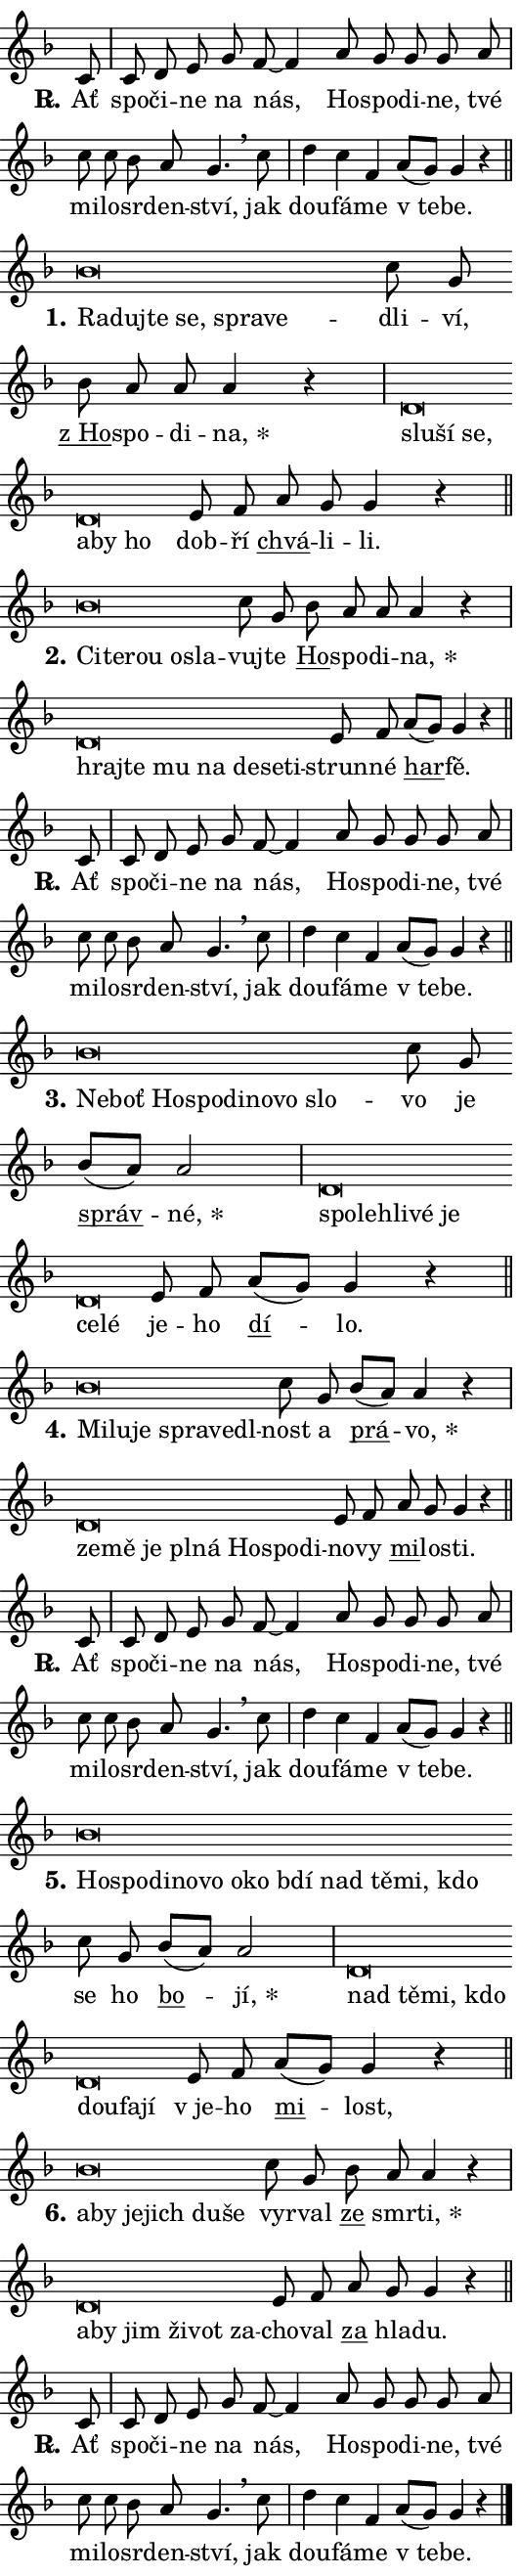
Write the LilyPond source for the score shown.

\version "2.24.0"
\header { tagline = "" }
\paper {
  indent = 0\cm
  top-margin = 0\cm
  right-margin = 0.13\cm % to fit lyric hyphens
  bottom-margin = 0\cm
  left-margin = 0\cm
  paper-width = 9\cm
  page-breaking = #ly:one-page-breaking
  system-system-spacing.basic-distance = #11
  score-system-spacing.basic-distance = #11
  ragged-last = ##f
}


%% Author: Thomas Morley
%% https://lists.gnu.org/archive/html/lilypond-user/2020-05/msg00002.html
#(define (line-position grob)
"Returns position of @var[grob} in current system:
   @code{'start}, if at first time-step
   @code{'end}, if at last time-step
   @code{'middle} otherwise
"
  (let* ((col (ly:item-get-column grob))
         (ln (ly:grob-object col 'left-neighbor))
         (rn (ly:grob-object col 'right-neighbor))
         (col-to-check-left (if (ly:grob? ln) ln col))
         (col-to-check-right (if (ly:grob? rn) rn col))
         (break-dir-left
           (and
             (ly:grob-property col-to-check-left 'non-musical #f)
             (ly:item-break-dir col-to-check-left)))
         (break-dir-right
           (and
             (ly:grob-property col-to-check-right 'non-musical #f)
             (ly:item-break-dir col-to-check-right))))
        (cond ((eqv? 1 break-dir-left) 'start)
              ((eqv? -1 break-dir-right) 'end)
              (else 'middle))))

#(define (tranparent-at-line-position vctor)
  (lambda (grob)
  "Relying on @code{line-position} select the relevant enry from @var{vctor}.
Used to determine transparency,"
    (case (line-position grob)
      ((end) (not (vector-ref vctor 0)))
      ((middle) (not (vector-ref vctor 1)))
      ((start) (not (vector-ref vctor 2))))))

noteHeadBreakVisibility =
#(define-music-function (break-visibility)(vector?)
"Makes @code{NoteHead}s transparent relying on @var{break-visibility}"
#{
  \override NoteHead.transparent =
    #(tranparent-at-line-position break-visibility)
#})

#(define delete-ledgers-for-transparent-note-heads
  (lambda (grob)
    "Reads whether a @code{NoteHead} is transparent.
If so this @code{NoteHead} is removed from @code{'note-heads} from
@var{grob}, which is supposed to be @code{LedgerLineSpanner}.
As a result ledgers are not printed for this @code{NoteHead}"
    (let* ((nhds-array (ly:grob-object grob 'note-heads))
           (nhds-list
             (if (ly:grob-array? nhds-array)
                 (ly:grob-array->list nhds-array)
                 '()))
           ;; Relies on the transparent-property being done before
           ;; Staff.LedgerLineSpanner.after-line-breaking is executed.
           ;; This is fragile ...
           (to-keep
             (remove
               (lambda (nhd)
                 (ly:grob-property nhd 'transparent #f))
               nhds-list)))
      ;; TODO find a better method to iterate over grob-arrays, similiar
      ;; to filter/remove etc for lists
      ;; For now rebuilt from scratch
      (set! (ly:grob-object grob 'note-heads)  '())
      (for-each
        (lambda (nhd)
          (ly:pointer-group-interface::add-grob grob 'note-heads nhd))
        to-keep))))

squashNotes = {
  \override NoteHead.X-extent = #'(-0.2 . 0.2)
  \override NoteHead.Y-extent = #'(-0.75 . 0)
  \override NoteHead.stencil =
    #(lambda (grob)
       (let ((pos (ly:grob-property grob 'staff-position)))
         (begin
           (if (< pos -7) (display "ERROR: Lower brevis then expected\n") (display ""))
           (if (<= pos -6) ly:text-interface::print ly:note-head::print))))
}
unSquashNotes = {
  \revert NoteHead.X-extent
  \revert NoteHead.Y-extent
  \revert NoteHead.stencil
}

hideNotes = \noteHeadBreakVisibility #begin-of-line-visible
unHideNotes = \noteHeadBreakVisibility #all-visible

% work-around for resetting accidentals
% https://lilypond.org/doc/v2.23/Documentation/notation/displaying-rhythms#unmetered-music
cadenzaMeasure = {
  \cadenzaOff
  \partial 1024 s1024
  \cadenzaOn
}

#(define-markup-command (accent layout props text) (markup?)
  "Underline accented syllable"
  (interpret-markup layout props
    #{\markup \override #'(offset . 4.3) \underline { #text }#}))

responsum = \markup \concat {
  "R" \hspace #-1.05 \path #0.1 #'((moveto 0 0.07) (lineto 0.9 0.8)) \hspace #0.05 "."
}

spaceSize = #0.6828661417322834 % exact space size for TeX Gyre Schola

\layout {
  \context {
    \Staff
    \remove "Time_signature_engraver"
    \override LedgerLineSpanner.after-line-breaking = #delete-ledgers-for-transparent-note-heads
  }
  \context {
    \Lyrics {
      \override LyricSpace.minimum-distance = \spaceSize
      \override LyricText.font-name = #"TeX Gyre Schola"
      \override LyricText.font-size = 1
      \override StanzaNumber.font-name = #"TeX Gyre Schola Bold"
      \override StanzaNumber.font-size = 1
    }
  }
  \context {
    \Score 
    \override NoteHead.text =
      #(lambda (grob) 
        (let ((pos (ly:grob-property grob 'staff-position)))
          #{\markup {
            \combine
              \halign #-0.55 \raise #(if (= pos -6) 0 0.5) \override #'(thickness . 2) \draw-line #'(3.2 . 0)
              \musicglyph "noteheads.sM1"
          }#}))
  }
}

% magnetic-lyrics.ily
%
%   written by
%     Jean Abou Samra <jean@abou-samra.fr>
%     Werner Lemberg <wl@gnu.org>
%
%   adapted by
%     Jiri Hon <jiri.hon@gmail.com>
%
% Version 2022-Apr-15

% https://www.mail-archive.com/lilypond-user@gnu.org/msg149350.html

#(define (Left_hyphen_pointer_engraver context)
   "Collect syllable-hyphen-syllable occurrences in lyrics and store
them in properties.  This engraver only looks to the left.  For
example, if the lyrics input is @code{foo -- bar}, it does the
following.

@itemize @bullet
@item
Set the @code{text} property of the @code{LyricHyphen} grob between
@q{foo} and @q{bar} to @code{foo}.

@item
Set the @code{left-hyphen} property of the @code{LyricText} grob with
text @q{foo} to the @code{LyricHyphen} grob between @q{foo} and
@q{bar}.
@end itemize

Use this auxiliary engraver in combination with the
@code{lyric-@/text::@/apply-@/magnetic-@/offset!} hook."
   (let ((hyphen #f)
         (text #f))
     (make-engraver
      (acknowledgers
       ((lyric-syllable-interface engraver grob source-engraver)
        (set! text grob)))
      (end-acknowledgers
       ((lyric-hyphen-interface engraver grob source-engraver)
        ;(when (not (grob::has-interface grob 'lyric-space-interface))
          (set! hyphen grob)));)
      ((stop-translation-timestep engraver)
       (when (and text hyphen)
         (ly:grob-set-object! text 'left-hyphen hyphen))
       (set! text #f)
       (set! hyphen #f)))))

#(define (lyric-text::apply-magnetic-offset! grob)
   "If the space between two syllables is less than the value in
property @code{LyricText@/.details@/.squash-threshold}, move the right
syllable to the left so that it gets concatenated with the left
syllable.

Use this function as a hook for
@code{LyricText@/.after-@/line-@/breaking} if the
@code{Left_@/hyphen_@/pointer_@/engraver} is active."
   (let ((hyphen (ly:grob-object grob 'left-hyphen #f)))
     (when hyphen
       (let ((left-text (ly:spanner-bound hyphen LEFT)))
         (when (grob::has-interface left-text 'lyric-syllable-interface)
           (let* ((common (ly:grob-common-refpoint grob left-text X))
                  (this-x-ext (ly:grob-extent grob common X))
                  (left-x-ext
                   (begin
                     ;; Trigger magnetism for left-text.
                     (ly:grob-property left-text 'after-line-breaking)
                     (ly:grob-extent left-text common X)))
                  ;; `delta` is the gap width between two syllables.
                  (delta (- (interval-start this-x-ext)
                            (interval-end left-x-ext)))
                  (details (ly:grob-property grob 'details))
                  (threshold (assoc-get 'squash-threshold details 0.2)))
             (when (< delta threshold)
               (let* (;; We have to manipulate the input text so that
                      ;; ligatures crossing syllable boundaries are not
                      ;; disabled.  For languages based on the Latin
                      ;; script this is essentially a beautification.
                      ;; However, for non-Western scripts it can be a
                      ;; necessity.
                      (lt (ly:grob-property left-text 'text))
                      (rt (ly:grob-property grob 'text))
                      (is-space (grob::has-interface hyphen 'lyric-space-interface))
                      (space (if is-space " " ""))
                      (extra-delta (if is-space spaceSize 0))
                      ;; Append new syllable.
                      (ltrt-space (if (and (string? lt) (string? rt))
                                (string-append lt space rt)
                                (make-concat-markup (list lt space rt))))
                      ;; Right-align `ltrt` to the right side.
                      (ltrt-space-markup (grob-interpret-markup
                               grob
                               (make-translate-markup
                                (cons (interval-length this-x-ext) 0)
                                (make-right-align-markup ltrt-space)))))
                 (begin
                   ;; Don't print `left-text`.
                   (ly:grob-set-property! left-text 'stencil #f)
                   ;; Set text and stencil (which holds all collected
                   ;; syllables so far) and shift it to the left.
                   (ly:grob-set-property! grob 'text ltrt-space)
                   (ly:grob-set-property! grob 'stencil ltrt-space-markup)
                   (ly:grob-translate-axis! grob (- (- delta extra-delta)) X))))))))))


#(define (lyric-hyphen::displace-bounds-first grob)
   ;; Make very sure this callback isn't triggered too early.
   (let ((left (ly:spanner-bound grob LEFT))
         (right (ly:spanner-bound grob RIGHT)))
     (ly:grob-property left 'after-line-breaking)
     (ly:grob-property right 'after-line-breaking)
     (ly:lyric-hyphen::print grob)))

squashThreshold = #0.4

\layout {
  \context {
    \Lyrics
    \consists #Left_hyphen_pointer_engraver
    \override LyricText.after-line-breaking =
      #lyric-text::apply-magnetic-offset!
    \override LyricHyphen.stencil = #lyric-hyphen::displace-bounds-first
    \override LyricText.details.squash-threshold = \squashThreshold
    \override LyricHyphen.minimum-distance = 0
    \override LyricHyphen.minimum-length = \squashThreshold
  }
}

squashText = \override LyricText.details.squash-threshold = 9999
unSquashText = \override LyricText.details.squash-threshold = \squashThreshold

leftText = \override LyricText.self-alignment-X = #LEFT
unLeftText = \revert LyricText.self-alignment-X

starOffset = #(lambda (grob) 
                (let ((x_offset (ly:self-alignment-interface::aligned-on-x-parent grob)))
                  (if (= x_offset 0) 0 (+ x_offset 1.2))))

star = #(define-music-function (syllable)(string?)
"Append star separator at the end of a syllable"
#{
  \once \override LyricText.X-offset = #starOffset
  \lyricmode { \markup {
    #syllable
    \override #'((font-name . "TeX Gyre Schola Bold")) \hspace #0.2 \lower #0.65 \larger "*"
  } }
#})

starAccent = #(define-music-function (syllable)(string?)
"Append star separator at the end of a syllable and make accent"
#{
  \once \override LyricText.X-offset = #starOffset
  \lyricmode { \markup {
    \accent #syllable
    \override #'((font-name . "TeX Gyre Schola Bold")) \hspace #0.2 \lower #0.65 \larger "*"
  } }
#})

breath = #(define-music-function (syllable)(string?)
"Append breathing indicator at the end of a syllable"
#{
  \lyricmode { \markup { #syllable "+" } }
#})

optionalBreath = #(define-music-function (syllable)(string?)
"Append optional breathing indicator at the end of a syllable"
#{
  \lyricmode { \markup { #syllable "(+)" } }
#})


\score {
    <<
        \new Voice = "melody" { \cadenzaOn \key f \major \relative { c'8 \cadenzaMeasure \bar "|" c d e \bar "" g f~ f4 \bar "" a8 g \bar "" g g a \cadenzaMeasure \bar "|" c c \bar "" bes a g4. \breathe c8 \cadenzaMeasure \bar "|" d4 c \bar "" f, a8[( g)] g4 r \cadenzaMeasure \bar "||" \break } }
        \new Lyrics \lyricsto "melody" { \lyricmode { \set stanza = \responsum
Ať spo -- či -- ne na nás, Ho -- spo -- di -- ne, tvé mi -- lo -- sr -- den -- ství, jak dou -- fá -- me "v te" -- be. } }
    >>
    \layout {}
}

\score {
    <<
        \new Voice = "melody" { \cadenzaOn \key f \major \relative { \squashNotes bes'\breve*1/16 \hideNotes \breve*1/16 \bar "" \breve*1/16 \bar "" \breve*1/16 \bar "" \breve*1/16 \breve*1/16 \bar "" \unHideNotes \unSquashNotes c8 g \bar "" bes a a a4 r \cadenzaMeasure \bar "|" \squashNotes d,\breve*1/16 \hideNotes \breve*1/16 \bar "" \breve*1/16 \bar "" \breve*1/16 \bar "" \breve*1/16 \breve*1/16 \bar "" \unHideNotes \unSquashNotes e8 f \bar "" a g g4 r \cadenzaMeasure \bar "||" \break } }
        \new Lyrics \lyricsto "melody" { \lyricmode { \set stanza = "1."
\leftText Ra -- \squashText duj -- te se, spra -- ve -- \unLeftText \unSquashText dli -- ví, \markup \accent "z Ho" -- spo -- di -- \star na, \leftText slu -- \squashText ší se, a -- by ho \unLeftText \unSquashText dob -- ří \markup \accent chvá -- li -- li. } }
    >>
    \layout {}
}

\score {
    <<
        \new Voice = "melody" { \cadenzaOn \key f \major \relative { \squashNotes bes'\breve*1/16 \hideNotes \breve*1/16 \bar "" \breve*1/16 \bar "" \breve*1/16 \breve*1/16 \bar "" \unHideNotes \unSquashNotes c8 g \bar "" bes a a a4 r \cadenzaMeasure \bar "|" \squashNotes d,\breve*1/16 \hideNotes \breve*1/16 \bar "" \breve*1/16 \bar "" \breve*1/16 \bar "" \breve*1/16 \bar "" \breve*1/16 \breve*1/16 \bar "" \unHideNotes \unSquashNotes e8 f \bar "" a[( g)] g4 r \cadenzaMeasure \bar "||" \break } }
        \new Lyrics \lyricsto "melody" { \lyricmode { \set stanza = "2."
\leftText Ci -- \squashText te -- rou o -- sla -- \unLeftText \unSquashText vuj -- te \markup \accent Ho -- spo -- di -- \star na, \leftText hraj -- \squashText te mu na de -- se -- ti -- \unLeftText \unSquashText strun -- né \markup \accent har -- fě. } }
    >>
    \layout {}
}

\score {
    <<
        \new Voice = "melody" { \cadenzaOn \key f \major \relative { c'8 \cadenzaMeasure \bar "|" c d e \bar "" g f~ f4 \bar "" a8 g \bar "" g g a \cadenzaMeasure \bar "|" c c \bar "" bes a g4. \breathe c8 \cadenzaMeasure \bar "|" d4 c \bar "" f, a8[( g)] g4 r \cadenzaMeasure \bar "||" \break } }
        \new Lyrics \lyricsto "melody" { \lyricmode { \set stanza = \responsum
Ať spo -- či -- ne na nás, Ho -- spo -- di -- ne, tvé mi -- lo -- sr -- den -- ství, jak dou -- fá -- me "v te" -- be. } }
    >>
    \layout {}
}

\score {
    <<
        \new Voice = "melody" { \cadenzaOn \key f \major \relative { \squashNotes bes'\breve*1/16 \hideNotes \breve*1/16 \bar "" \breve*1/16 \bar "" \breve*1/16 \bar "" \breve*1/16 \bar "" \breve*1/16 \bar "" \breve*1/16 \breve*1/16 \bar "" \unHideNotes \unSquashNotes c8 g \bar "" bes[( a)] a2 \cadenzaMeasure \bar "|" \squashNotes d,\breve*1/16 \hideNotes \breve*1/16 \bar "" \breve*1/16 \bar "" \breve*1/16 \bar "" \breve*1/16 \bar "" \breve*1/16 \breve*1/16 \bar "" \unHideNotes \unSquashNotes e8 f \bar "" a[( g)] g4 r \cadenzaMeasure \bar "||" \break } }
        \new Lyrics \lyricsto "melody" { \lyricmode { \set stanza = "3."
\leftText Ne -- \squashText boť Ho -- spo -- di -- no -- vo slo -- \unLeftText \unSquashText vo je \markup \accent správ -- \star né, \leftText spo -- \squashText leh -- li -- vé je ce -- lé \unLeftText \unSquashText je -- ho \markup \accent dí -- lo. } }
    >>
    \layout {}
}

\score {
    <<
        \new Voice = "melody" { \cadenzaOn \key f \major \relative { \squashNotes bes'\breve*1/16 \hideNotes \breve*1/16 \bar "" \breve*1/16 \bar "" \breve*1/16 \bar "" \breve*1/16 \breve*1/16 \bar "" \unHideNotes \unSquashNotes c8 g \bar "" bes[( a)] a4 r \cadenzaMeasure \bar "|" \squashNotes d,\breve*1/16 \hideNotes \breve*1/16 \bar "" \breve*1/16 \bar "" \breve*1/16 \bar "" \breve*1/16 \bar "" \breve*1/16 \bar "" \breve*1/16 \breve*1/16 \bar "" \unHideNotes \unSquashNotes e8 f \bar "" a g g4 r \cadenzaMeasure \bar "||" \break } }
        \new Lyrics \lyricsto "melody" { \lyricmode { \set stanza = "4."
\leftText Mi -- \squashText lu -- je spra -- ve -- dl -- \unLeftText \unSquashText nost a \markup \accent prá -- \star vo, \leftText ze -- \squashText mě je pl -- ná Ho -- spo -- di -- \unLeftText \unSquashText no -- vy \markup \accent mi -- lo -- sti. } }
    >>
    \layout {}
}

\score {
    <<
        \new Voice = "melody" { \cadenzaOn \key f \major \relative { c'8 \cadenzaMeasure \bar "|" c d e \bar "" g f~ f4 \bar "" a8 g \bar "" g g a \cadenzaMeasure \bar "|" c c \bar "" bes a g4. \breathe c8 \cadenzaMeasure \bar "|" d4 c \bar "" f, a8[( g)] g4 r \cadenzaMeasure \bar "||" \break } }
        \new Lyrics \lyricsto "melody" { \lyricmode { \set stanza = \responsum
Ať spo -- či -- ne na nás, Ho -- spo -- di -- ne, tvé mi -- lo -- sr -- den -- ství, jak dou -- fá -- me "v te" -- be. } }
    >>
    \layout {}
}

\score {
    <<
        \new Voice = "melody" { \cadenzaOn \key f \major \relative { \squashNotes bes'\breve*1/16 \hideNotes \breve*1/16 \bar "" \breve*1/16 \bar "" \breve*1/16 \bar "" \breve*1/16 \bar "" \breve*1/16 \bar "" \breve*1/16 \bar "" \breve*1/16 \bar "" \breve*1/16 \bar "" \breve*1/16 \bar "" \breve*1/16 \breve*1/16 \bar "" \unHideNotes \unSquashNotes c8 g \bar "" bes[( a)] a2 \cadenzaMeasure \bar "|" \squashNotes d,\breve*1/16 \hideNotes \breve*1/16 \bar "" \breve*1/16 \bar "" \breve*1/16 \bar "" \breve*1/16 \bar "" \breve*1/16 \breve*1/16 \bar "" \unHideNotes \unSquashNotes e8 f \bar "" a[( g)] g4 r \cadenzaMeasure \bar "||" \break } }
        \new Lyrics \lyricsto "melody" { \lyricmode { \set stanza = "5."
\leftText Ho -- \squashText spo -- di -- no -- vo o -- ko bdí nad tě -- mi, kdo \unLeftText \unSquashText se ho \markup \accent bo -- \star jí, \leftText nad \squashText tě -- mi, kdo dou -- fa -- jí \unLeftText \unSquashText "v je" -- ho \markup \accent mi -- lost, } }
    >>
    \layout {}
}

\score {
    <<
        \new Voice = "melody" { \cadenzaOn \key f \major \relative { \squashNotes bes'\breve*1/16 \hideNotes \breve*1/16 \bar "" \breve*1/16 \bar "" \breve*1/16 \bar "" \breve*1/16 \breve*1/16 \bar "" \unHideNotes \unSquashNotes c8 g \bar "" bes a a4 r \cadenzaMeasure \bar "|" \squashNotes d,\breve*1/16 \hideNotes \breve*1/16 \bar "" \breve*1/16 \bar "" \breve*1/16 \bar "" \breve*1/16 \breve*1/16 \bar "" \unHideNotes \unSquashNotes e8 f \bar "" a g g4 r \cadenzaMeasure \bar "||" \break } }
        \new Lyrics \lyricsto "melody" { \lyricmode { \set stanza = "6."
\leftText a -- \squashText by je -- jich du -- še \unLeftText \unSquashText vy -- rval \markup \accent ze smr -- \star ti, \leftText a -- \squashText by jim ži -- vot za -- \unLeftText \unSquashText cho -- val \markup \accent za hla -- du. } }
    >>
    \layout {}
}

\score {
    <<
        \new Voice = "melody" { \cadenzaOn \key f \major \relative { c'8 \cadenzaMeasure \bar "|" c d e \bar "" g f~ f4 \bar "" a8 g \bar "" g g a \cadenzaMeasure \bar "|" c c \bar "" bes a g4. \breathe c8 \cadenzaMeasure \bar "|" d4 c \bar "" f, a8[( g)] g4 r \cadenzaMeasure \bar "||" \break } \bar "|." }
        \new Lyrics \lyricsto "melody" { \lyricmode { \set stanza = \responsum
Ať spo -- či -- ne na nás, Ho -- spo -- di -- ne, tvé mi -- lo -- sr -- den -- ství, jak dou -- fá -- me "v te" -- be. } }
    >>
    \layout {}
}
